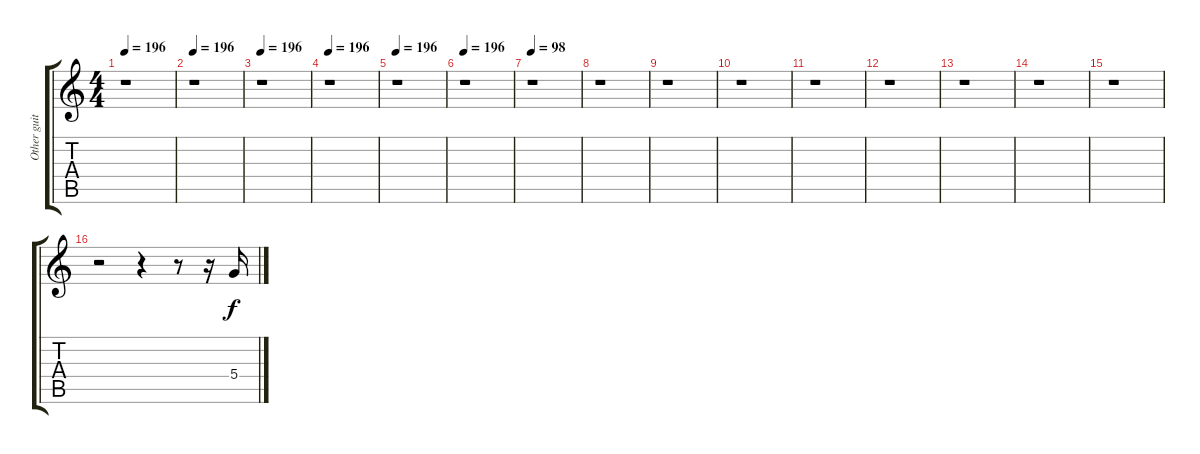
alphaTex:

\track ("Other guitar 3" "Other guit") {instrument overdrivenguitar}
\staff {score tabs}
\tuning (E4 B3 G3 D3 A2 E2) {hide}
\ts (4 4)
\tempo 196
\clef g2
\ks c
r.1{dy f} |
\tempo 196
r.1 |
\tempo 196
r.1 |
\tempo 196
r.1 |
\tempo 196
r.1 |
\tempo 196
r.1 |
\tempo 98
r.1 |
r.1 |
r.1 |
r.1 |
r.1 |
r.1 |
r.1 |
r.1 |
r.1 |
r.2{instrument overdrivenguitar} r.4 r.8 r.16 5.4.16
